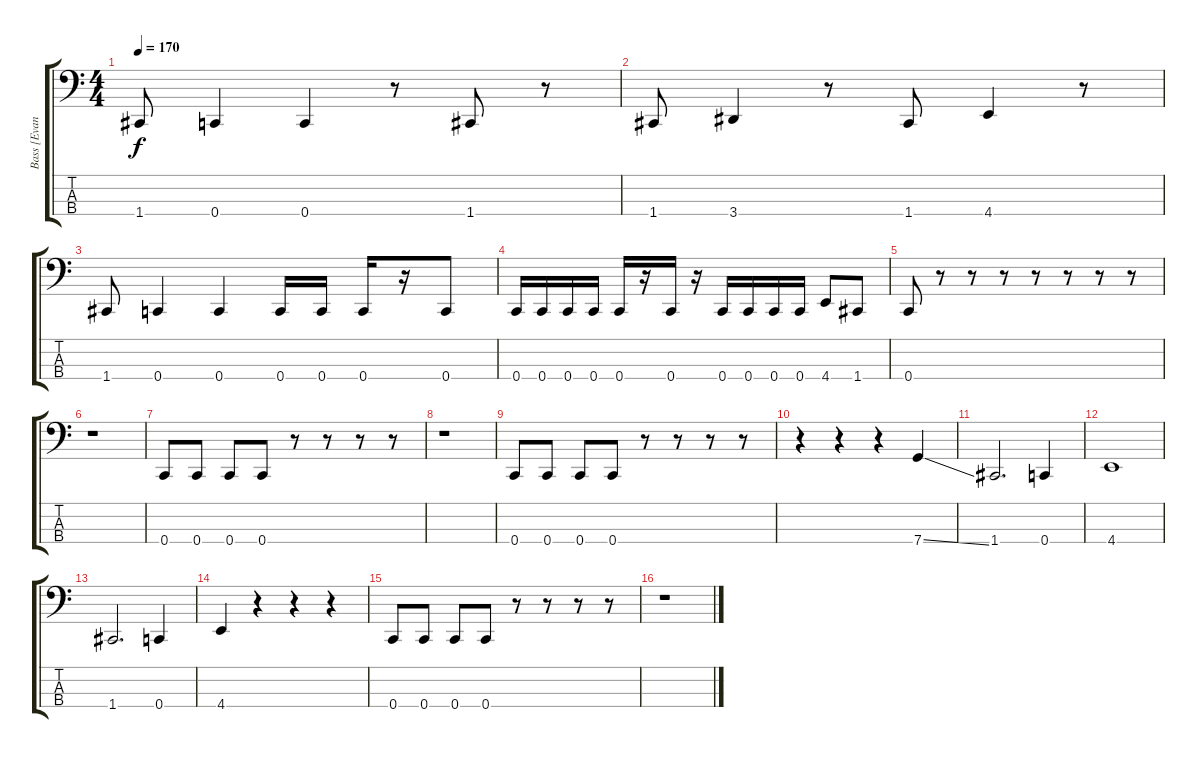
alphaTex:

\track ("Bass [Evan Krejci]" "Bass [Evan") {instrument electricbasspick}
\staff {score tabs}
\tuning (F2 C2 G1 C1) {hide}
\ts (4 4)
\tempo 170
\clef f4
\ks c
1.4.8{dy f} 0.4.4 0.4.4 r.8 1.4.8 r.8 |
1.4.8 3.4.4 r.8 1.4.8 4.4.4 r.8 |
1.4.8 0.4.4 0.4.4 0.4.16 0.4.16 0.4.16 r.16 0.4.8 |
0.4.16 0.4.16 0.4.16 0.4.16 0.4.16 r.16 0.4.16 r.16 0.4.16 0.4.16 0.4.16 0.4.16 4.4.8 1.4.8 |
0.4.8 r.8 r.8 r.8 r.8 r.8 r.8 r.8 |
r.1 |
0.4.8 0.4.8 0.4.8 0.4.8 r.8 r.8 r.8 r.8 |
r.1 |
0.4.8 0.4.8 0.4.8 0.4.8 r.8 r.8 r.8 r.8 |
r.4 r.4 r.4 7.4{ss}.4 |
1.4.2{d} 0.4.4 |
4.4.1 |
1.4.2{d} 0.4.4 |
4.4.4 r.4 r.4 r.4 |
0.4.8 0.4.8 0.4.8 0.4.8 r.8 r.8 r.8 r.8 |
r.1
